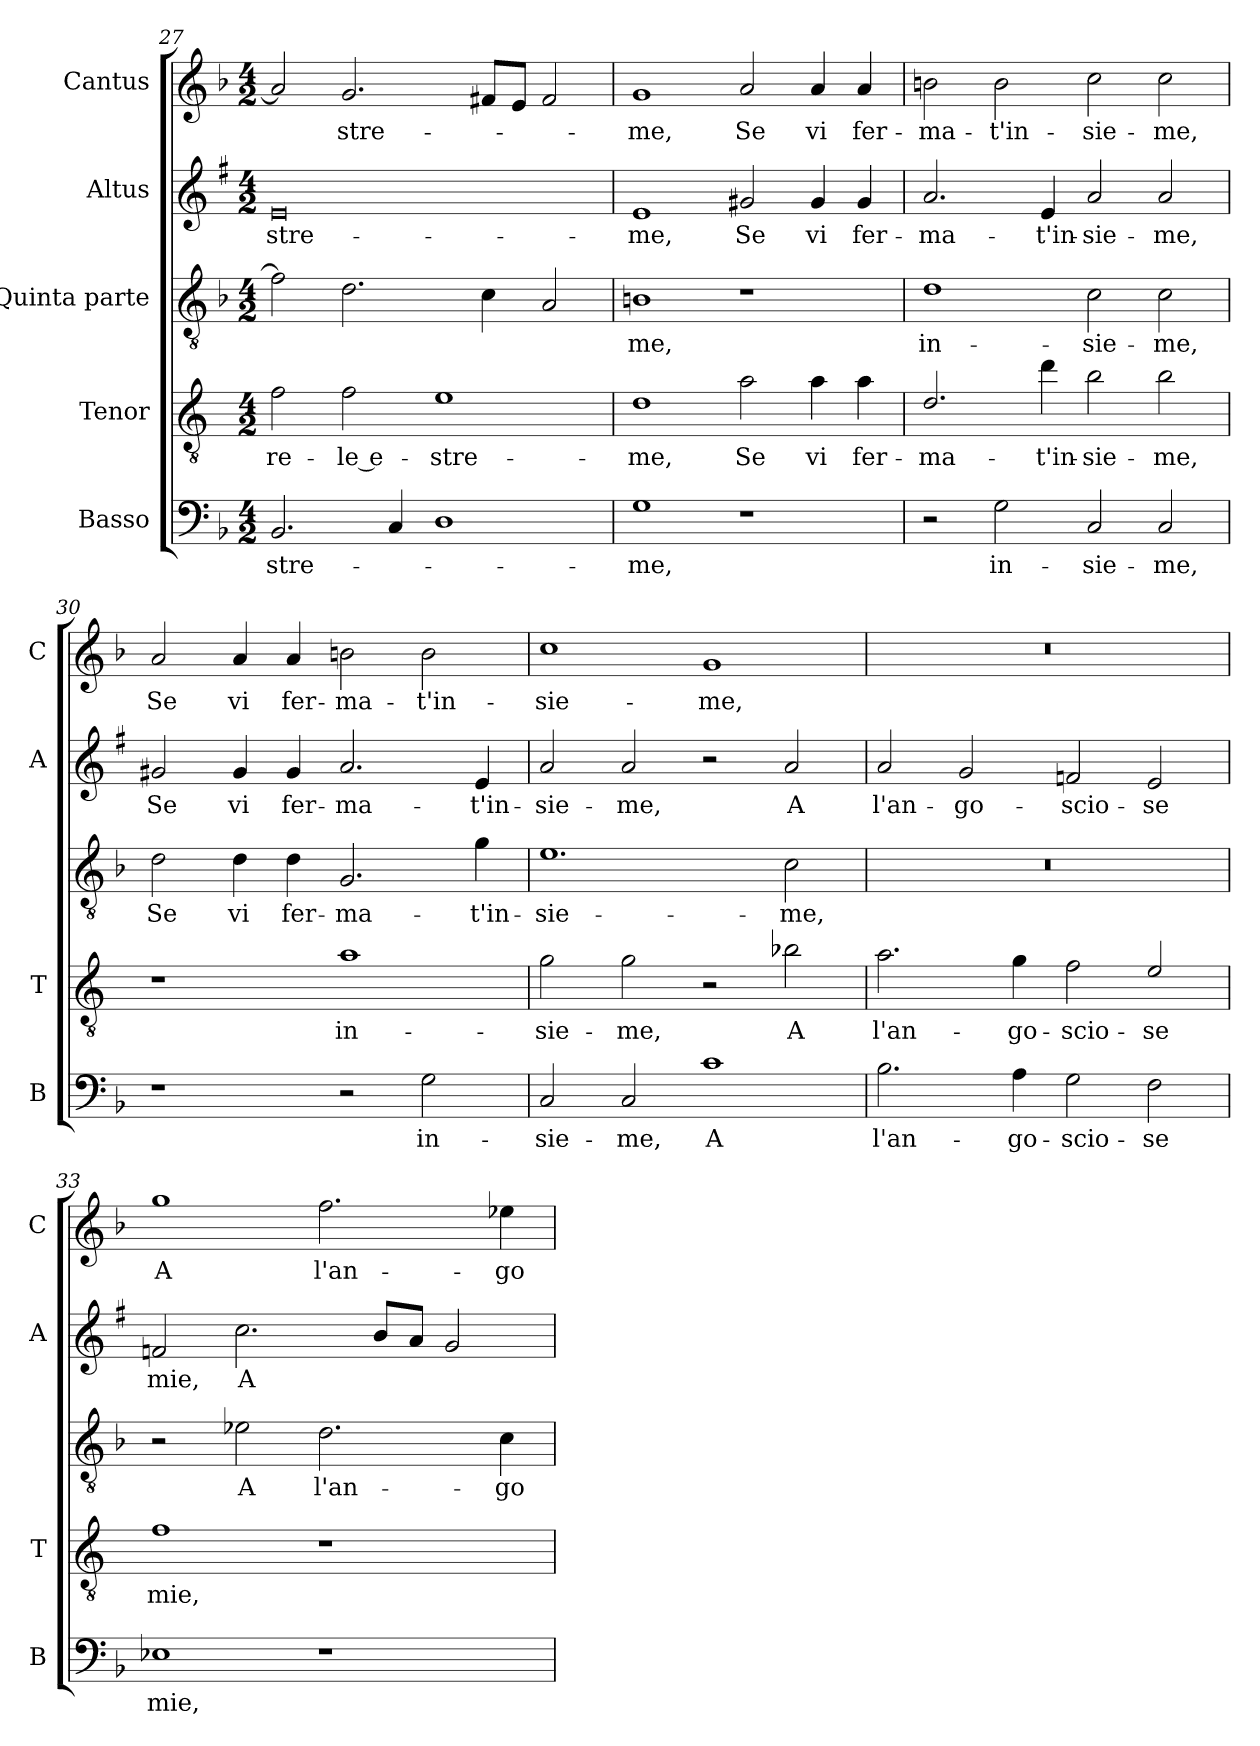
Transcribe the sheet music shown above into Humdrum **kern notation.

**kern	**text	**kern	**text	**kern	**text	**kern	**text	**kern	**text
*part5	*part5	*part4	*part4	*part3	*part3	*part2	*part2	*part1	*part1
*staff5	*staff5	*staff4	*staff4	*staff3	*staff3	*staff2	*staff2	*staff1	*staff1
*I"Basso	*	*I"Tenor	*	*I"Quinta parte	*	*I"Altus	*	*I"Cantus	*
*I'B	*	*I'T	*	*	*	*I'A	*	*I'C	*
*clefF4	*	*clefGv2	*	*clefGv2	*	*clefG2	*	*clefG2	*
*	*	*ITrd4c7	*	*	*	*ITrd1c2	*	*	*
*k[b-]	*	*k[b-]	*	*k[b-]	*	*k[b-]	*	*k[b-]	*
*F:	*	*F:	*	*F:	*	*F:	*	*F:	*
*M4/2	*	*M4/2	*	*M4/2	*	*M4/2	*	*M4/2	*
=27	=27	=27	=27	=27	=27	=27	=27	=27	=27
!	!LO:LY:b	!	!LO:LY:b	!	!	!	!LO:LY:b	!	!
2.BB-/	-stre-	2B-\	-re-	2f\]	.	0d	-stre-	2a/]	.
!	!	!	!LO:LY:b	!	!	!	!	!	!LO:LY:b
.	.	2B-\	-le e-	2.d\	.	.	.	2.g/	-stre-
4C/	.	.	.	.	.	.	.	.	.
!	!	!	!LO:LY:b	!	!	!	!	!	!
1D	.	1A	-stre-	.	.	.	.	.	.
.	.	.	.	4c\	.	.	.	8f#X/L	.
.	.	.	.	.	.	.	.	8e/J	.
.	.	.	.	2A/	.	.	.	2f#/	.
=28	=28	=28	=28	=28	=28	=28	=28	=28	=28
!	!LO:LY:b	!	!LO:LY:b	!	!LO:LY:b	!	!LO:LY:b	!	!LO:LY:b
1G	-me,	1G	-me,	1Bn	-me,	1d	-me,	1g	-me,
!	!	!	!LO:LY:b	!	!	!	!LO:LY:b	!	!LO:LY:b
1r	.	2d\	Se	1r	.	2f#X/	Se	2a/	Se
!	!	!	!LO:LY:b	!	!	!	!LO:LY:b	!	!LO:LY:b
.	.	4d\	vi	.	.	4f#/	vi	4a/	vi
!	!	!	!LO:LY:b	!	!	!	!LO:LY:b	!	!LO:LY:b
.	.	4d\	fer-	.	.	4f#/	fer-	4a/	fer-
=29	=29	=29	=29	=29	=29	=29	=29	=29	=29
!	!	!	!LO:LY:b	!	!LO:LY:b	!	!LO:LY:b	!	!LO:LY:b
2r	.	2.G/	-ma-	1d	in-	2.g/	-ma-	2bn\	-ma-
!	!LO:LY:b	!	!	!	!	!	!	!	!LO:LY:b
2G\	in-	.	.	.	.	.	.	2b\	-t'in-
!	!	!	!LO:LY:b	!	!	!	!LO:LY:b	!	!
.	.	4g\	-t'in-	.	.	4d/	-t'in-	.	.
!	!LO:LY:b	!	!LO:LY:b	!	!LO:LY:b	!	!LO:LY:b	!	!LO:LY:b
2C/	-sie-	2e\	-sie-	2c\	-sie-	2g/	-sie-	2cc\	-sie-
!	!LO:LY:b	!	!LO:LY:b	!	!LO:LY:b	!	!LO:LY:b	!	!LO:LY:b
2C/	-me,	2e\	-me,	2c\	-me,	2g/	-me,	2cc\	-me,
!!LO:LB:g=z
=30	=30	=30	=30	=30	=30	=30	=30	=30	=30
!	!	!	!	!	!LO:LY:b	!	!LO:LY:b	!	!LO:LY:b
1r	.	1r	.	2d\	Se	2f#X/	Se	2a/	Se
!	!	!	!	!	!LO:LY:b	!	!LO:LY:b	!	!LO:LY:b
.	.	.	.	4d\	vi	4f#/	vi	4a/	vi
!	!	!	!	!	!LO:LY:b	!	!LO:LY:b	!	!LO:LY:b
.	.	.	.	4d\	fer-	4f#/	fer-	4a/	fer-
!	!	!	!LO:LY:b	!	!LO:LY:b	!	!LO:LY:b	!	!LO:LY:b
2r	.	1d	in-	2.G/	-ma-	2.g/	-ma-	2bn\	-ma-
!	!LO:LY:b	!	!	!	!	!	!	!	!LO:LY:b
2G\	in-	.	.	.	.	.	.	2b\	-t'in-
!	!	!	!	!	!LO:LY:b	!	!LO:LY:b	!	!
.	.	.	.	4g\	-t'in-	4d/	-t'in-	.	.
=31	=31	=31	=31	=31	=31	=31	=31	=31	=31
!	!LO:LY:b	!	!LO:LY:b	!	!LO:LY:b	!	!LO:LY:b	!	!LO:LY:b
2C/	-sie-	2c\	-sie-	1.e	-sie-	2g/	-sie-	1cc	-sie-
!	!LO:LY:b	!	!LO:LY:b	!	!	!	!LO:LY:b	!	!
2C/	-me,	2c\	-me,	.	.	2g/	-me,	.	.
!	!LO:LY:b	!	!	!	!	!	!	!	!LO:LY:b
1c	A	2r	.	.	.	2r	.	1g	-me,
!	!	!	!LO:LY:b	!	!LO:LY:b	!	!LO:LY:b	!	!
.	.	2e-X\	A	2c\	-me,	2g/	A	.	.
=32	=32	=32	=32	=32	=32	=32	=32	=32	=32
!	!LO:LY:b	!	!LO:LY:b	!	!	!	!LO:LY:b	!	!
2.B-\	l'an-	2.d\	l'an-	0r	.	2g/	l'an-	0r	.
!	!	!	!	!	!	!	!LO:LY:b	!	!
.	.	.	.	.	.	2f/	-go-	.	.
!	!LO:LY:b	!	!LO:LY:b	!	!	!	!	!	!
4A\	-go-	4c\	-go-	.	.	.	.	.	.
!	!LO:LY:b	!	!LO:LY:b	!	!	!	!LO:LY:b	!	!
2G\	-scio-	2B-\	-scio-	.	.	2e-X/	-scio-	.	.
!	!LO:LY:b	!	!LO:LY:b	!	!	!	!LO:LY:b	!	!
2F\	-se	2A/	-se	.	.	2d/	-se	.	.
=33	=33	=33	=33	=33	=33	=33	=33	=33	=33
!	!LO:LY:b	!	!LO:LY:b	!	!	!	!LO:LY:b	!	!LO:LY:b
1E-X	mie,	1B-	mie,	2r	.	2e-X/	mie,	1gg	A
!	!	!	!	!	!LO:LY:b	!	!LO:LY:b	!	!
.	.	.	.	2e-X\	A	2.b-\	A	.	.
!	!	!	!	!	!LO:LY:b	!	!	!	!LO:LY:b
1r	.	1r	.	2.d\	l'an-	.	.	2.ff\	l'an-
.	.	.	.	.	.	8a/L	.	.	.
.	.	.	.	.	.	8g/J	.	.	.
.	.	.	.	.	.	2f/	.	.	.
!	!	!	!	!	!LO:LY:b	!	!	!	!LO:LY:b
.	.	.	.	4c\	-go-	.	.	4ee-X\	-go-
=	=	=	=	=	=	=	=	=	=
*-	*-	*-	*-	*-	*-	*-	*-	*-	*-
